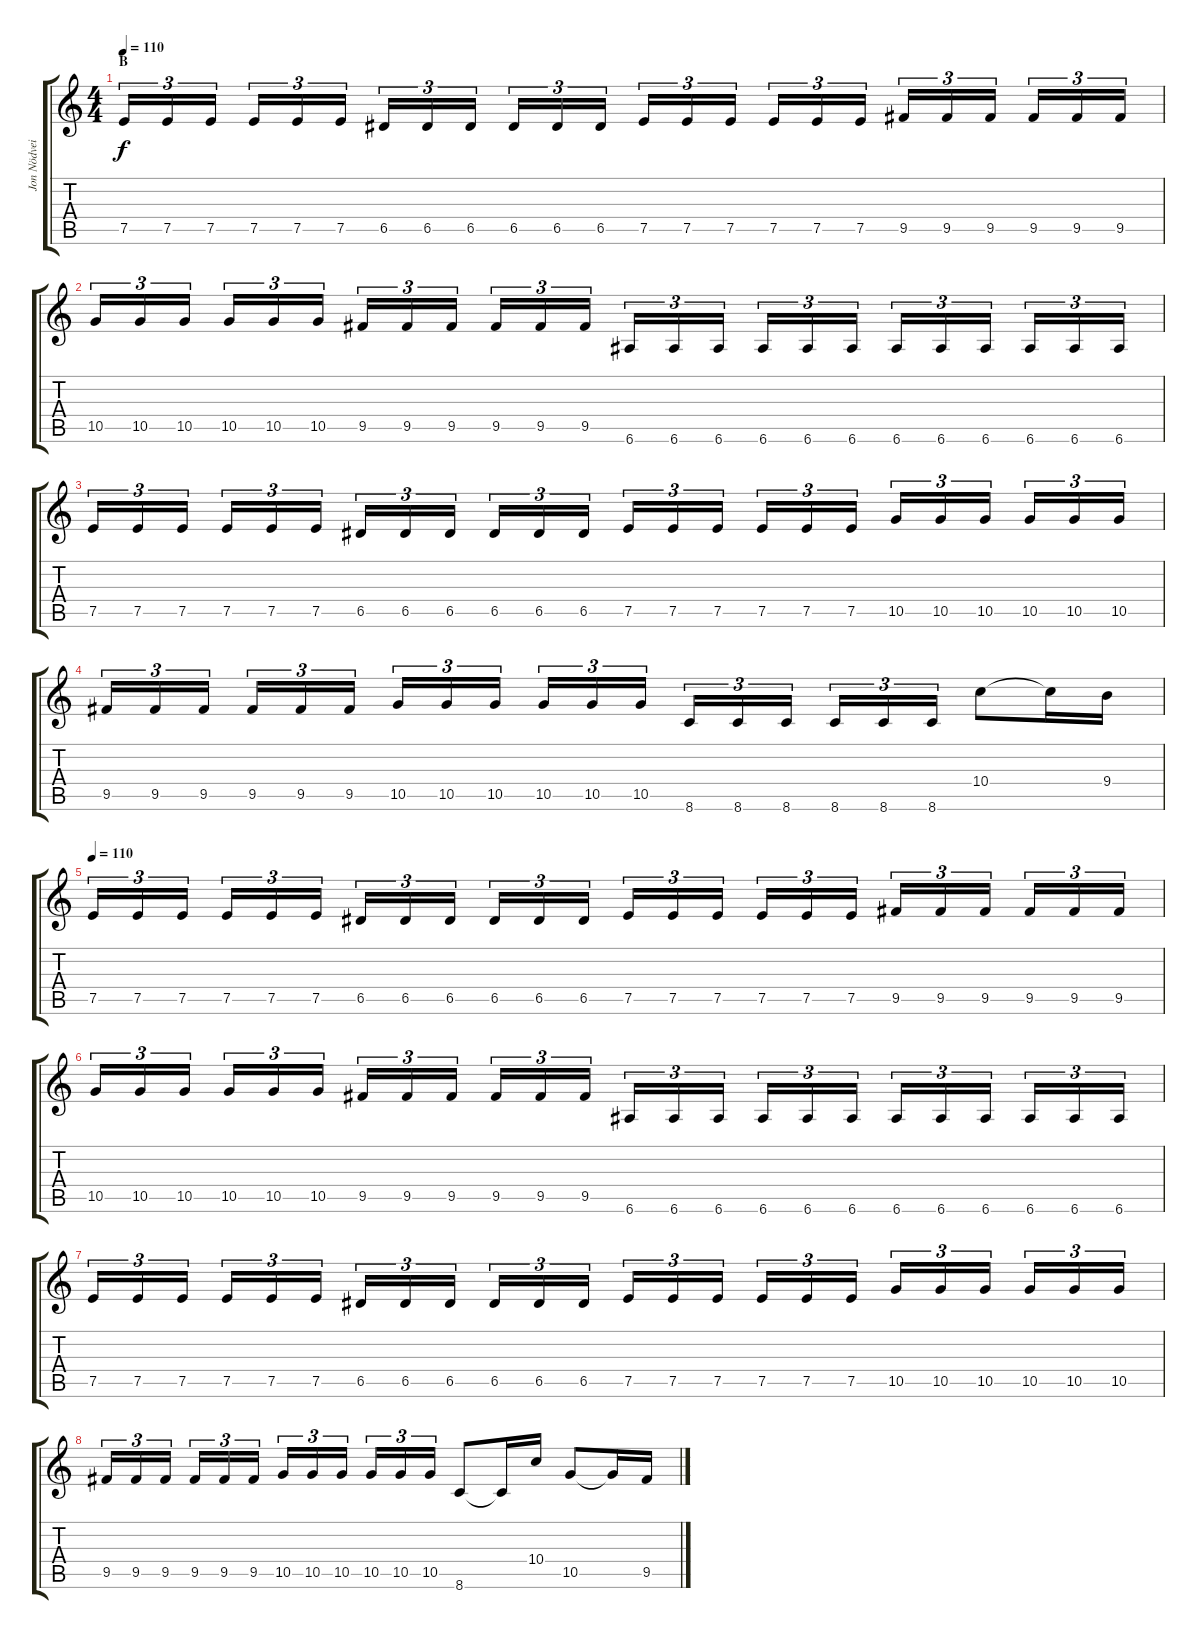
\track ("Jon Nödveidt" "Jon Nödvei") {instrument distortionguitar}
\staff {score tabs}
\tuning (E4 B3 G3 D3 A2 E2) {hide}
\ts (4 4)
\section ("" "B")
\tempo 110
\clef g2
\ks c
7.5.16{tu (3 2) dy f} 7.5.16{tu (3 2)} 7.5.16{tu (3 2)} 7.5.16{tu (3 2)} 7.5.16{tu (3 2)} 7.5.16{tu (3 2)} 6.5.16{tu (3 2)} 6.5.16{tu (3 2)} 6.5.16{tu (3 2)} 6.5.16{tu (3 2)} 6.5.16{tu (3 2)} 6.5.16{tu (3 2)} 7.5.16{tu (3 2)} 7.5.16{tu (3 2)} 7.5.16{tu (3 2)} 7.5.16{tu (3 2)} 7.5.16{tu (3 2)} 7.5.16{tu (3 2)} 9.5.16{tu (3 2)} 9.5.16{tu (3 2)} 9.5.16{tu (3 2)} 9.5.16{tu (3 2)} 9.5.16{tu (3 2)} 9.5.16{tu (3 2)} |
10.5.16{tu (3 2)} 10.5.16{tu (3 2)} 10.5.16{tu (3 2)} 10.5.16{tu (3 2)} 10.5.16{tu (3 2)} 10.5.16{tu (3 2)} 9.5.16{tu (3 2)} 9.5.16{tu (3 2)} 9.5.16{tu (3 2)} 9.5.16{tu (3 2)} 9.5.16{tu (3 2)} 9.5.16{tu (3 2)} 6.6.16{tu (3 2)} 6.6.16{tu (3 2)} 6.6.16{tu (3 2)} 6.6.16{tu (3 2)} 6.6.16{tu (3 2)} 6.6.16{tu (3 2)} 6.6.16{tu (3 2)} 6.6.16{tu (3 2)} 6.6.16{tu (3 2)} 6.6.16{tu (3 2)} 6.6.16{tu (3 2)} 6.6.16{tu (3 2)} |
7.5.16{tu (3 2)} 7.5.16{tu (3 2)} 7.5.16{tu (3 2)} 7.5.16{tu (3 2)} 7.5.16{tu (3 2)} 7.5.16{tu (3 2)} 6.5.16{tu (3 2)} 6.5.16{tu (3 2)} 6.5.16{tu (3 2)} 6.5.16{tu (3 2)} 6.5.16{tu (3 2)} 6.5.16{tu (3 2)} 7.5.16{tu (3 2)} 7.5.16{tu (3 2)} 7.5.16{tu (3 2)} 7.5.16{tu (3 2)} 7.5.16{tu (3 2)} 7.5.16{tu (3 2)} 10.5.16{tu (3 2)} 10.5.16{tu (3 2)} 10.5.16{tu (3 2)} 10.5.16{tu (3 2)} 10.5.16{tu (3 2)} 10.5.16{tu (3 2)} |
9.5.16{tu (3 2)} 9.5.16{tu (3 2)} 9.5.16{tu (3 2)} 9.5.16{tu (3 2)} 9.5.16{tu (3 2)} 9.5.16{tu (3 2)} 10.5.16{tu (3 2)} 10.5.16{tu (3 2)} 10.5.16{tu (3 2)} 10.5.16{tu (3 2)} 10.5.16{tu (3 2)} 10.5.16{tu (3 2)} 8.6.16{tu (3 2)} 8.6.16{tu (3 2)} 8.6.16{tu (3 2)} 8.6.16{tu (3 2)} 8.6.16{tu (3 2)} 8.6.16{tu (3 2)} 10.4.8 10.4{t}.16 9.4.16 |
\tempo 110
7.5.16{tu (3 2)} 7.5.16{tu (3 2)} 7.5.16{tu (3 2)} 7.5.16{tu (3 2)} 7.5.16{tu (3 2)} 7.5.16{tu (3 2)} 6.5.16{tu (3 2)} 6.5.16{tu (3 2)} 6.5.16{tu (3 2)} 6.5.16{tu (3 2)} 6.5.16{tu (3 2)} 6.5.16{tu (3 2)} 7.5.16{tu (3 2)} 7.5.16{tu (3 2)} 7.5.16{tu (3 2)} 7.5.16{tu (3 2)} 7.5.16{tu (3 2)} 7.5.16{tu (3 2)} 9.5.16{tu (3 2)} 9.5.16{tu (3 2)} 9.5.16{tu (3 2)} 9.5.16{tu (3 2)} 9.5.16{tu (3 2)} 9.5.16{tu (3 2)} |
10.5.16{tu (3 2)} 10.5.16{tu (3 2)} 10.5.16{tu (3 2)} 10.5.16{tu (3 2)} 10.5.16{tu (3 2)} 10.5.16{tu (3 2)} 9.5.16{tu (3 2)} 9.5.16{tu (3 2)} 9.5.16{tu (3 2)} 9.5.16{tu (3 2)} 9.5.16{tu (3 2)} 9.5.16{tu (3 2)} 6.6.16{tu (3 2)} 6.6.16{tu (3 2)} 6.6.16{tu (3 2)} 6.6.16{tu (3 2)} 6.6.16{tu (3 2)} 6.6.16{tu (3 2)} 6.6.16{tu (3 2)} 6.6.16{tu (3 2)} 6.6.16{tu (3 2)} 6.6.16{tu (3 2)} 6.6.16{tu (3 2)} 6.6.16{tu (3 2)} |
7.5.16{tu (3 2)} 7.5.16{tu (3 2)} 7.5.16{tu (3 2)} 7.5.16{tu (3 2)} 7.5.16{tu (3 2)} 7.5.16{tu (3 2)} 6.5.16{tu (3 2)} 6.5.16{tu (3 2)} 6.5.16{tu (3 2)} 6.5.16{tu (3 2)} 6.5.16{tu (3 2)} 6.5.16{tu (3 2)} 7.5.16{tu (3 2)} 7.5.16{tu (3 2)} 7.5.16{tu (3 2)} 7.5.16{tu (3 2)} 7.5.16{tu (3 2)} 7.5.16{tu (3 2)} 10.5.16{tu (3 2)} 10.5.16{tu (3 2)} 10.5.16{tu (3 2)} 10.5.16{tu (3 2)} 10.5.16{tu (3 2)} 10.5.16{tu (3 2)} |
9.5.16{tu (3 2)} 9.5.16{tu (3 2)} 9.5.16{tu (3 2)} 9.5.16{tu (3 2)} 9.5.16{tu (3 2)} 9.5.16{tu (3 2)} 10.5.16{tu (3 2)} 10.5.16{tu (3 2)} 10.5.16{tu (3 2)} 10.5.16{tu (3 2)} 10.5.16{tu (3 2)} 10.5.16{tu (3 2)} 8.6.8 8.6{t}.16 10.4.16 10.5.8 10.5{t}.16 9.5.16
